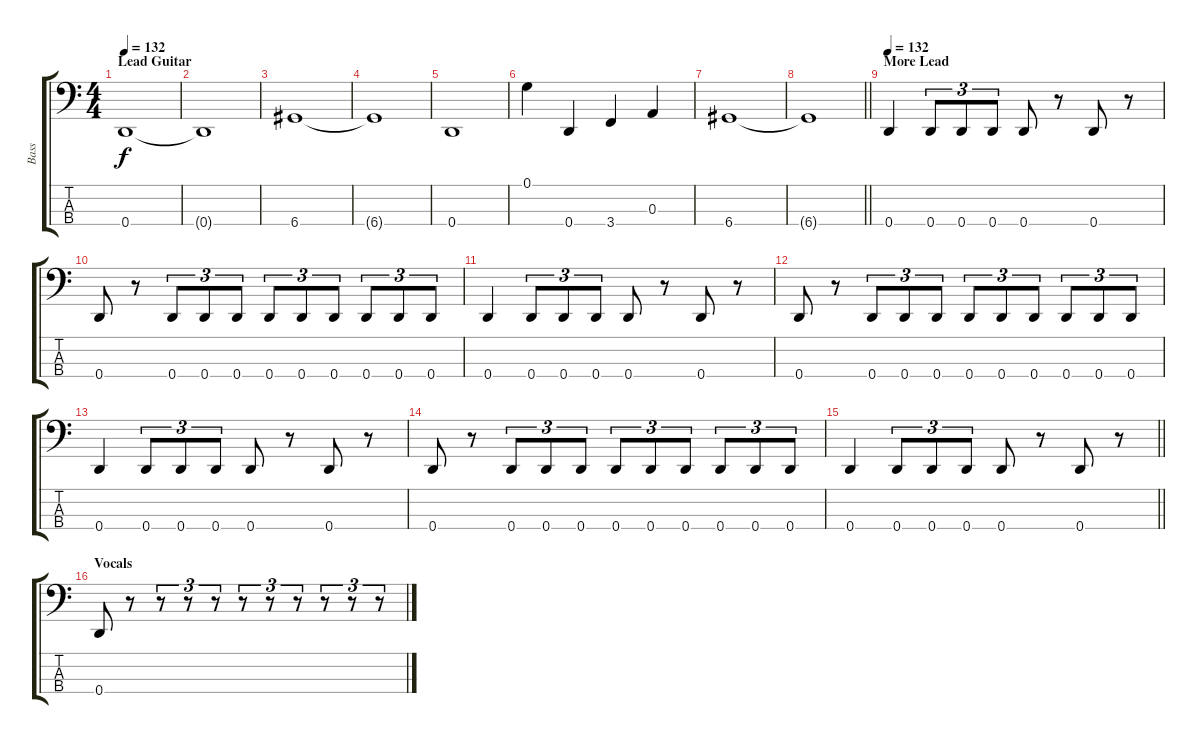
\track ("Bass" "Bass") {instrument electricbasspick}
\staff {score tabs}
\tuning (G2 D2 A1 D1) {hide}
\ts (4 4)
\section ("" "Lead Guitar")
\tempo 132
\clef f4
\ks c
0.4.1{dy f} |
0.4{t}.1 |
6.4.1 |
6.4{t}.1 |
0.4.1 |
0.1.4 0.4.4 3.4.4 0.3.4 |
6.4.1 |
\barLineRight lightlight
6.4{t}.1 |
\section ("" "More Lead")
\tempo 132
0.4.4 0.4.8{tu (3 2)} 0.4.8{tu (3 2)} 0.4.8{tu (3 2)} 0.4.8 r.8 0.4.8 r.8 |
0.4.8 r.8 0.4.8{tu (3 2)} 0.4.8{tu (3 2)} 0.4.8{tu (3 2)} 0.4.8{tu (3 2)} 0.4.8{tu (3 2)} 0.4.8{tu (3 2)} 0.4.8{tu (3 2)} 0.4.8{tu (3 2)} 0.4.8{tu (3 2)} |
0.4.4 0.4.8{tu (3 2)} 0.4.8{tu (3 2)} 0.4.8{tu (3 2)} 0.4.8 r.8 0.4.8 r.8 |
0.4.8 r.8 0.4.8{tu (3 2)} 0.4.8{tu (3 2)} 0.4.8{tu (3 2)} 0.4.8{tu (3 2)} 0.4.8{tu (3 2)} 0.4.8{tu (3 2)} 0.4.8{tu (3 2)} 0.4.8{tu (3 2)} 0.4.8{tu (3 2)} |
0.4.4 0.4.8{tu (3 2)} 0.4.8{tu (3 2)} 0.4.8{tu (3 2)} 0.4.8 r.8 0.4.8 r.8 |
0.4.8 r.8 0.4.8{tu (3 2)} 0.4.8{tu (3 2)} 0.4.8{tu (3 2)} 0.4.8{tu (3 2)} 0.4.8{tu (3 2)} 0.4.8{tu (3 2)} 0.4.8{tu (3 2)} 0.4.8{tu (3 2)} 0.4.8{tu (3 2)} |
\barLineRight lightlight
0.4.4 0.4.8{tu (3 2)} 0.4.8{tu (3 2)} 0.4.8{tu (3 2)} 0.4.8 r.8 0.4.8 r.8 |
\section ("" "Vocals")
0.4.8 r.8 r.8{tu (3 2)} r.8{tu (3 2)} r.8{tu (3 2)} r.8{tu (3 2)} r.8{tu (3 2)} r.8{tu (3 2)} r.8{tu (3 2)} r.8{tu (3 2)} r.8{tu (3 2)}
